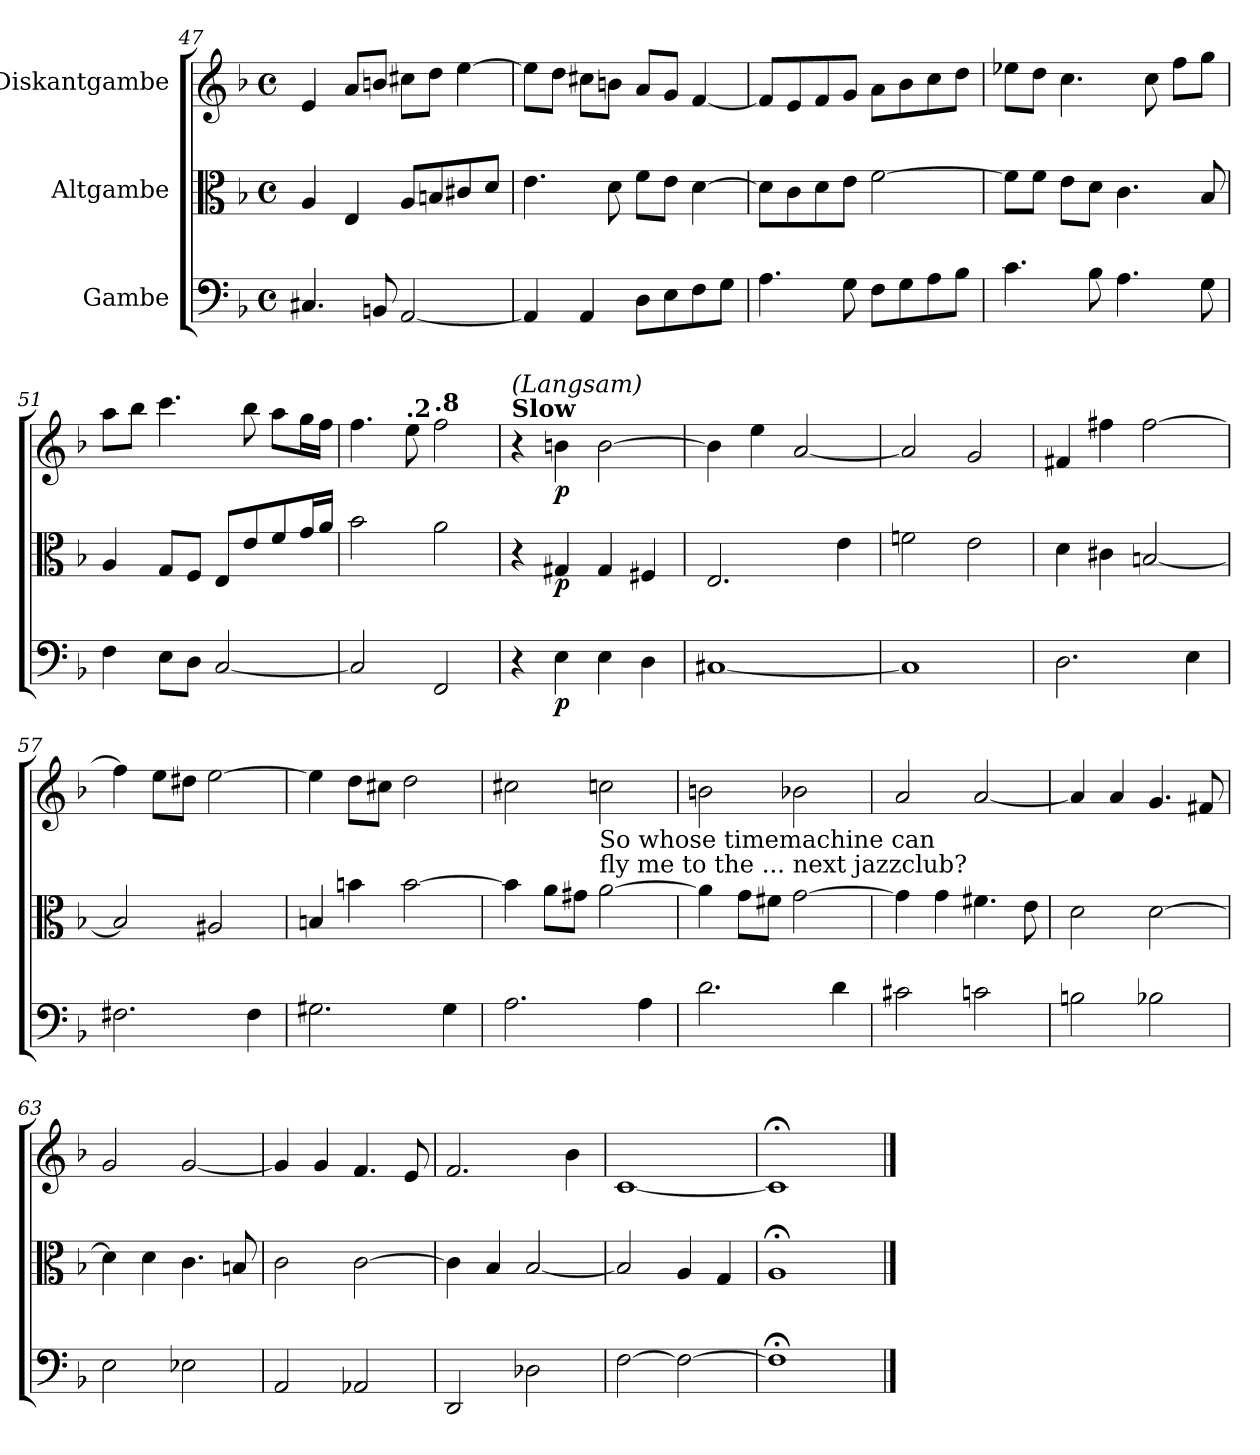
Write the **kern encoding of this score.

**kern	**dynam	**kern	**dynam	**kern	**dynam
*part3	*part3	*part2	*part2	*part1	*part1
*staff3	*staff3	*staff2	*staff2	*staff1	*staff1
*I"Gambe	*	*I"Altgambe	*	*I"Diskantgambe	*
!!LO:LB:g=z
*clefF4	*	*clefC3	*	*clefG2	*
*k[b-]	*	*k[b-]	*	*k[b-]	*
*M4/4	*	*M4/4	*	*M4/4	*
*met(c)	*	*met(c)	*	*met(c)	*
=47	=47	=47	=47	=47	=47
4.C#X/	.	4A/	.	4e/	.
.	.	4E/	.	8a/L	.
8BBn/	.	.	.	8bn/J	.
[2AA/	.	8A/L	.	8cc#X\L	.
.	.	8Bn/	.	8dd\J	.
.	.	8c#X/	.	[4ee\	.
.	.	8d/J	.	.	.
=48	=48	=48	=48	=48	=48
4AA/]	.	4.e\	.	8ee\L]	.
.	.	.	.	8dd\J	.
4AA/	.	.	.	8cc#X\L	.
.	.	8d\	.	8bn\J	.
8D\L	.	8f\L	.	8a/L	.
8E\	.	8e\J	.	8g/J	.
8F\	.	[4d\	.	[4f/	.
8G\J	.	.	.	.	.
=49	=49	=49	=49	=49	=49
4.A\	.	8d\L]	.	8f/L]	.
.	.	8c\	.	8e/	.
.	.	8d\	.	8f/	.
8G\	.	8e\J	.	8g/J	.
8F\L	.	[2f\	.	8a\L	.
8G\	.	.	.	8b-\	.
8A\	.	.	.	8cc\	.
8B-\J	.	.	.	8dd\J	.
=50	=50	=50	=50	=50	=50
4.c\	.	8f\L]	.	8ee-X\L	.
.	.	8f\J	.	8dd\J	.
.	.	8e\L	.	4.cc\	.
8B-\	.	8d\J	.	.	.
4.A\	.	4.c\	.	.	.
.	.	.	.	8cc\	.
.	.	.	.	8ff\L	.
8G\	.	8B-/	.	8gg\J	.
=51	=51	=51	=51	=51	=51
4F\	.	4A/	.	8aa\L	.
.	.	.	.	8bb-\J	.
8E\L	.	8G/L	.	4.ccc\	.
8D\J	.	8F/J	.	.	.
[2C/	.	8E/L	.	.	.
.	.	8e/	.	8bb-\	.
.	.	8f/	.	8aa\L	.
.	.	16g/L	.	16gg\L	.
.	.	16a/JJ	.	16ff\JJ	.
=52	=52	=52	=52	=52	=52
*	*	*	*	*MM126	*
2C/]	.	2b-\	.	4.ff\	.
*	*	*	*	*MM114	*
!	!	!	!	!LO:TX:a:B:t=.2	!
.	.	.	.	8ee\	.
*	*	*	*	*MM106	*
!	!	!	!	!LO:TX:a:B:t=.8	!
2FF/	.	2a\	.	2ff\	.
!!LO:PB:g=z
=53	=53	=53	=53	=53	=53
!	!	!	!	!LO:TX:a:B:t=Slow	!
!	!	!	!	!LO:TX:a:i:t=(Langsam)	!
4r	.	4r	.	4r	.
!	!LO:DY:b	!	!LO:DY:b	!	!LO:DY:b
4E\	p	4G#X/	p	4bn\	p
4E\	.	4G#/	.	[2b\	.
4D\	.	4F#X/	.	.	.
=54	=54	=54	=54	=54	=54
[1C#X	.	2.E/	.	4b\]	.
.	.	.	.	4ee\	.
.	.	.	.	[2a/	.
.	.	4e\	.	.	.
=55	=55	=55	=55	=55	=55
1C#]	.	2fn\	.	2a/]	.
.	.	2e\	.	2g/	.
=56	=56	=56	=56	=56	=56
2.D\	.	4d\	.	4f#X/	.
.	.	4c#X\	.	4ff#X\	.
.	.	[2Bn/	.	[2ff#\	.
4E\	.	.	.	.	.
=57	=57	=57	=57	=57	=57
2.F#X\	.	2B/]	.	4ff#\]	.
.	.	.	.	8ee\L	.
.	.	.	.	8dd#X\J	.
.	.	2A#X/	.	[2ee\	.
4F#\	.	.	.	.	.
=58	=58	=58	=58	=58	=58
2.G#X\	.	4Bn/	.	4ee\]	.
.	.	4bn\	.	8dd\L	.
.	.	.	.	8cc#X\J	.
.	.	[2b\	.	2dd\	.
4G#\	.	.	.	.	.
=59	=59	=59	=59	=59	=59
2.A\	.	4b\]	.	2cc#X\	.
.	.	8a\L	.	.	.
.	.	8g#X\J	.	.	.
!	!	!	!	!LO:TX:b:t=So whose timemachine can	!
!	!	!	!	!LO:TX:b:t=fly me to the ... next jazzclub?	!
.	.	[2a\	.	2ccn\	.
4A\	.	.	.	.	.
!!LO:LB:g=z
=60	=60	=60	=60	=60	=60
2.d\	.	4a\]	.	2bn\	.
.	.	8g\L	.	.	.
.	.	8f#X\J	.	.	.
.	.	[2g\	.	2b-X\	.
4d\	.	.	.	.	.
=61	=61	=61	=61	=61	=61
2c#X\	.	4g\]	.	2a/	.
.	.	4g\	.	.	.
2cn\	.	4.f#X\	.	[2a/	.
.	.	8e\	.	.	.
=62	=62	=62	=62	=62	=62
2Bn\	.	2d\	.	4a/]	.
.	.	.	.	4a/	.
2B-X\	.	[2d\	.	4.g/	.
.	.	.	.	8f#X/	.
=63	=63	=63	=63	=63	=63
2E\	.	4d\]	.	2g/	.
.	.	4d\	.	.	.
2E-X\	.	4.c\	.	[2g/	.
.	.	8Bn/	.	.	.
=64	=64	=64	=64	=64	=64
2AA/	.	2c\	.	4g/]	.
.	.	.	.	4g/	.
2AA-X/	.	[2c\	.	4.f/	.
.	.	.	.	8e/	.
=65	=65	=65	=65	=65	=65
2DD/	.	4c\]	.	2.f/	.
.	.	4B-/	.	.	.
2D-X\	.	[2B-/	.	.	.
.	.	.	.	4b-\	.
=66	=66	=66	=66	=66	=66
[2F\	.	2B-/]	.	[1c	.
2F\_	.	4A/	.	.	.
.	.	4G/	.	.	.
=67	=67	=67	=67	=67	=67
*	*	*^	*	*	*
1F;<]	.	1A;<	2.ryy	.	1c;<]	.
.	.	.	4e;\yy	.	.	.
*	*	*v	*v	*	*	*
==	==	==	==	==	==
*-	*-	*-	*-	*-	*-
